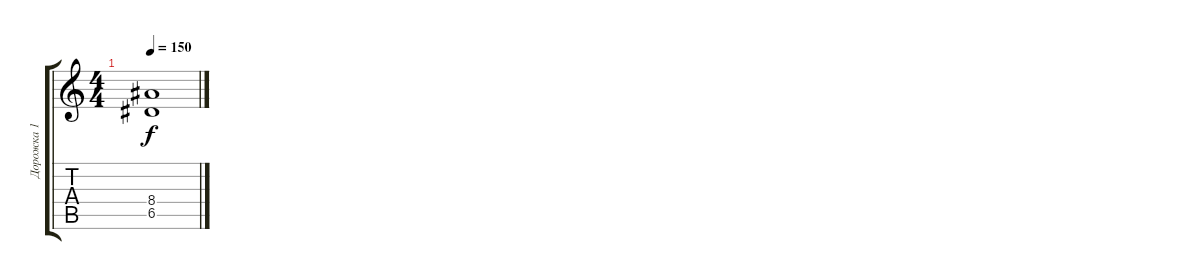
\track ("Дорожка 1" "Дорожка 1") {instrument overdrivenguitar}
\staff {score tabs}
\tuning (E4 B3 G3 D3 A2 E2) {hide}
\ts (4 4)
\tempo 150
\clef g2
\ks c
(8.4 6.5).1{dy f}
